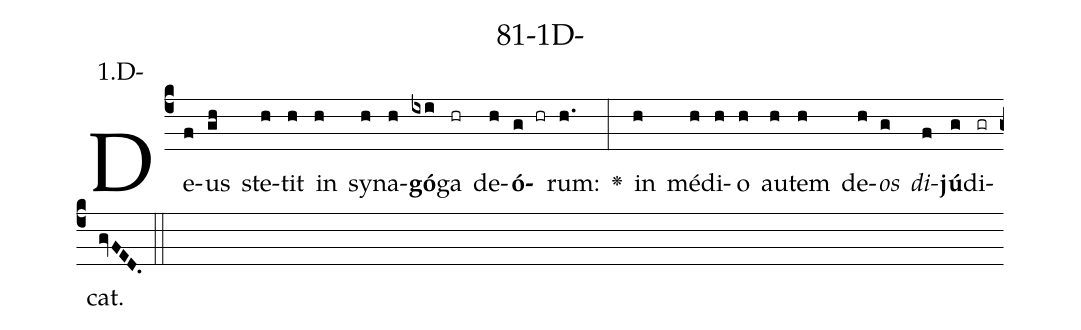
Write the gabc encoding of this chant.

name: 81-1D-;
annotation: 1.D-;
%%
(c4)De(f)us(gh) ste(h)tit(h) in(h) sy(h)na(h)<b>gó</b>(ixi)ga(hr) de(h)<b>ó</b>(g hr)rum:(h.) <v>\greheightstar</v>(:) in(h) mé(h)di(h)o(h) au(h)tem(h) de(h)<i>os</i>(g) <i>di</i>(f)<b>jú</b>(g)di(gr)cat.(gvFED.) (::)


%E(h) u(h) o(g) u(f) a(g) e.(gvFED.) (::)
